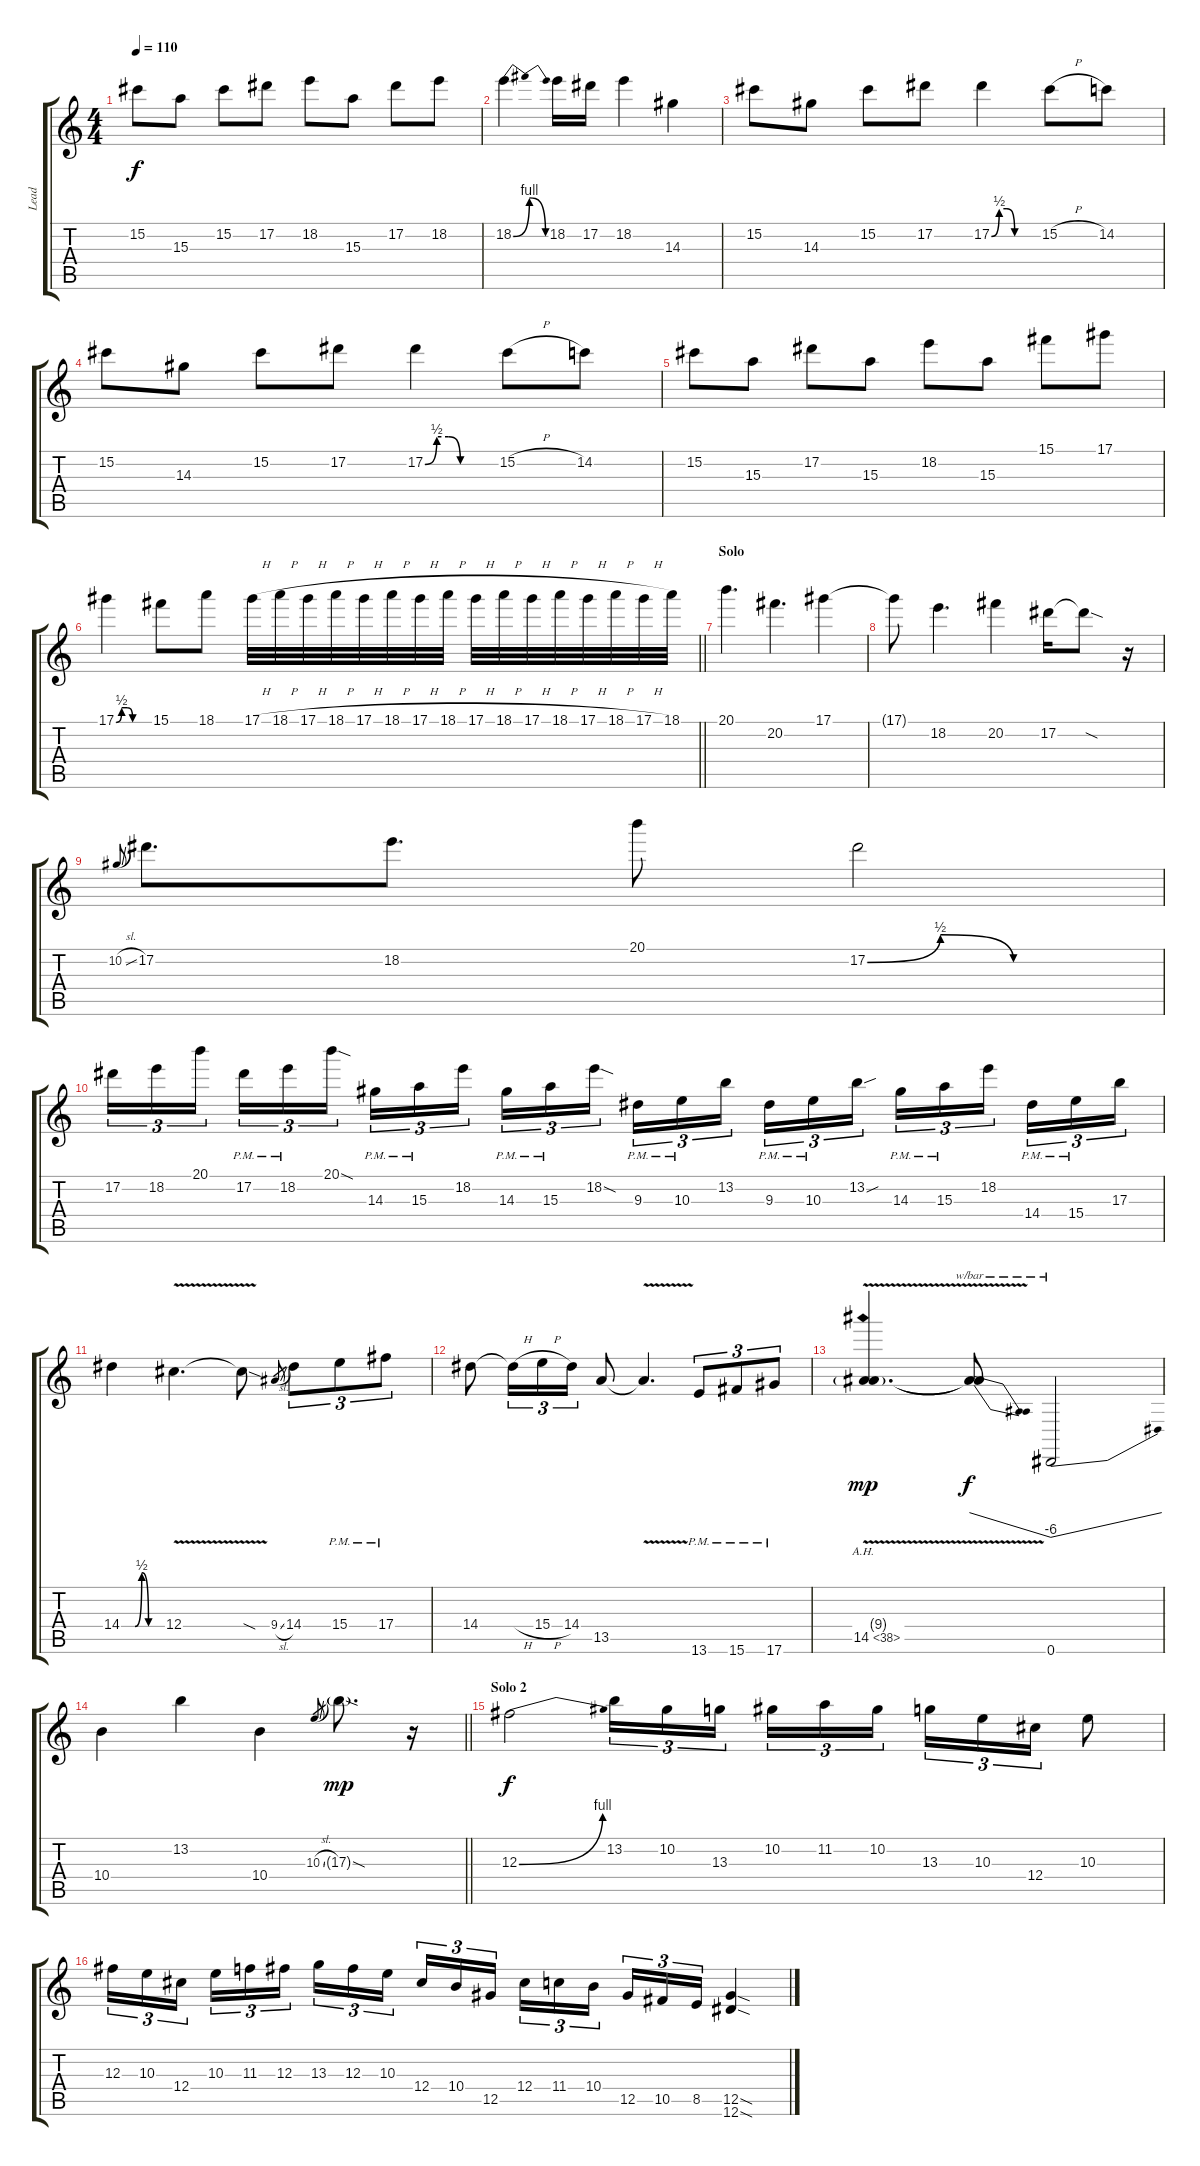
\track ("Lead" "Lead") {instrument overdrivenguitar}
\staff {score tabs}
\tuning (Eb4 Bb3 Gb3 Db3 Ab2 Eb2) {hide}
\ts (4 4)
\tempo 110
\clef g2
\ks c
15.2.8{dy f} 15.3.8 15.2.8 17.2.8 18.2.8 15.3.8 17.2.8 18.2.8 |
18.2{be (bendrelease 0 0 15 4 39 4 60 0)}.4{d} 18.2.16 17.2.16 18.2.4 14.3.4 |
15.2.8 14.3.8 15.2.8 17.2.8 17.2{be (custom 0 0 10 2 20 2 30 0 60 0)}.4 15.2{h}.8 14.2.8 |
15.2.8 14.3.8 15.2.8 17.2.8 17.2{be (custom 0 0 10 2 20 2 30 0 60 0)}.4 15.2{h}.8 14.2.8 |
15.2.8 15.3.8 17.2.8 15.3.8 18.2.8 15.3.8 15.1.8 17.1.8 |
\barLineRight lightlight
17.1{be (custom 0 0 10 2 20 2 30 0 60 0)}.4 15.1.8 18.1.8 17.1{h}.32 18.1{h}.32 17.1{h}.32 18.1{h}.32 17.1{h}.32 18.1{h}.32 17.1{h}.32 18.1{h}.32 17.1{h}.32 18.1{h}.32 17.1{h}.32 18.1{h}.32 17.1{h}.32 18.1{h}.32 17.1{h}.32 18.1.32 |
\section ("" "Solo")
20.1.4{d} 20.2.4{d} 17.1.4 |
17.1{t}.8 18.2.4{d} 20.2.4 17.2.16 17.2{sod t}.8 r.16 |
10.2{sl}.8{gr onbeat} 17.2.8{d} 18.2.8{d} 20.1.8 17.2{be (custom 0 0 15 2 30 0 60 0)}.2 |
17.2.16{tu (3 2)} 18.2.16{tu (3 2)} 20.1.16{tu (3 2) beam splitsecondary} 17.2{pm}.16{tu (3 2)} 18.2{pm}.16{tu (3 2)} 20.1{sod}.16{tu (3 2)} 14.3{pm}.16{tu (3 2)} 15.3{pm}.16{tu (3 2)} 18.2.16{tu (3 2) beam splitsecondary} 14.3{pm}.16{tu (3 2)} 15.3{pm}.16{tu (3 2)} 18.2{sod}.16{tu (3 2)} 9.3{pm}.16{tu (3 2)} 10.3{pm}.16{tu (3 2)} 13.2.16{tu (3 2) beam splitsecondary} 9.3{pm}.16{tu (3 2)} 10.3{pm}.16{tu (3 2)} 13.2{sou}.16{tu (3 2)} 14.3{pm}.16{tu (3 2)} 15.3{pm}.16{tu (3 2)} 18.2.16{tu (3 2) beam splitsecondary} 14.4{pm}.16{tu (3 2)} 15.4{pm}.16{tu (3 2)} 17.3.16{tu (3 2)} |
14.4{be (custom 0 0 20 0 30 2 40 0 60 0)}.4 12.4{v}.4{d} 12.4{sod t}.8 9.4{sl}.8{gr} 14.4.8{tu (3 2)} 15.4{pm}.8{tu (3 2)} 17.4{pm}.8{tu (3 2)} |
14.4.8 14.4{h t}.16{tu (3 2)} 15.4{h}.16{tu (3 2)} 14.4.16{tu (3 2)} 13.5.8 13.5{v t}.4{d} 13.6{pm}.8{tu (3 2)} 15.6{pm}.8{tu (3 2)} 17.6{pm}.8{tu (3 2)} |
(9.4{g} 14.5{ah 24 v}).4{d dy mp} (9.4{t} 14.5{t}).8{tbe (dive default 0 0 60 -24) dy f} 0.6.2{tbe (dive default 0 -24 60 0)} |
\barLineRight lightlight
10.4.4 13.2.4 10.4.4 10.3{sl}.8{gr} 17.3{sod g}.8{d dy mp} r.16 |
\section ("" "Solo 2")
12.3{be (bend 0 0 60 4)}.2{dy f} 13.2.16{tu (3 2)} 10.2.16{tu (3 2)} 13.3.16{tu (3 2) beam splitsecondary} 10.2.16{tu (3 2)} 11.2.16{tu (3 2)} 10.2.16{tu (3 2)} 13.3.16{tu (3 2)} 10.3.16{tu (3 2)} 12.4.16{tu (3 2)} 10.3.8 |
12.3.16{tu (3 2)} 10.3.16{tu (3 2)} 12.4.16{tu (3 2) beam splitsecondary} 10.3.16{tu (3 2)} 11.3.16{tu (3 2)} 12.3.16{tu (3 2)} 13.3.16{tu (3 2)} 12.3.16{tu (3 2)} 10.3.16{tu (3 2) beam splitsecondary} 12.4.16{tu (3 2)} 10.4.16{tu (3 2)} 12.5.16{tu (3 2)} 12.4.16{tu (3 2)} 11.4.16{tu (3 2)} 10.4.16{tu (3 2) beam splitsecondary} 12.5.16{tu (3 2)} 10.5.16{tu (3 2)} 8.5.16{tu (3 2)} (12.5{sod} 12.6{sod}).4
